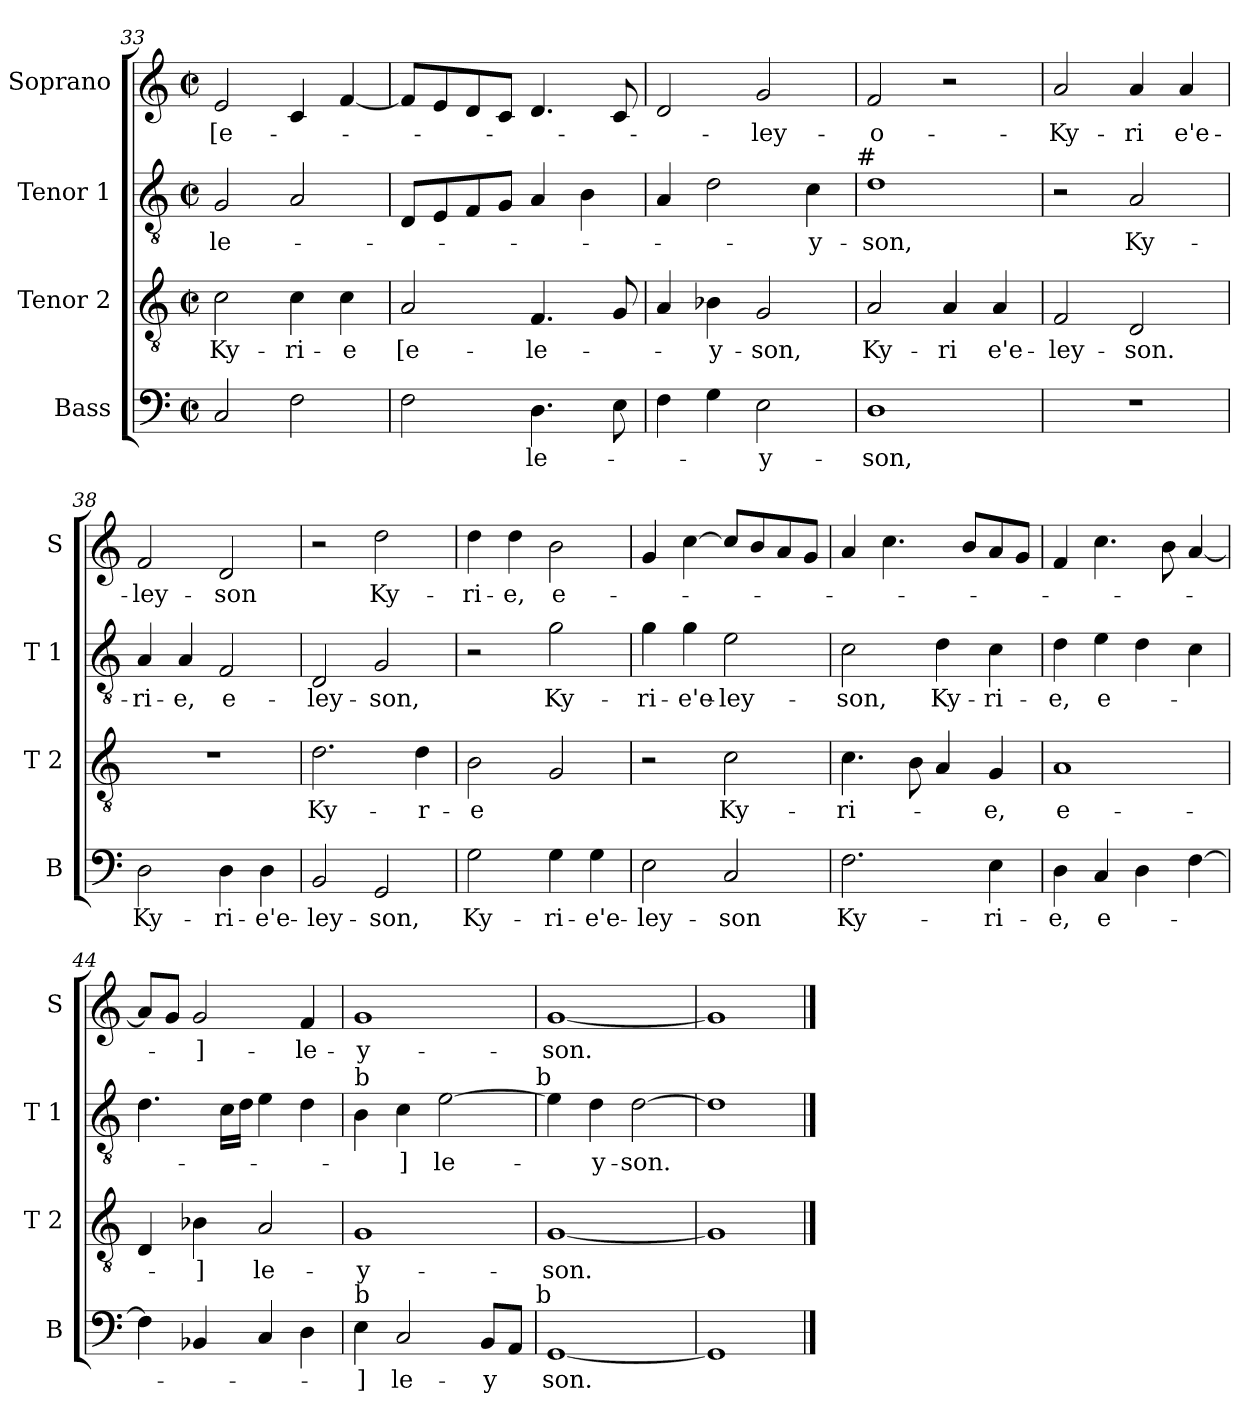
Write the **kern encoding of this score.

**kern	**text	**kern	**text	**kern	**text	**kern	**text
*part4	*part4	*part3	*part3	*part2	*part2	*part1	*part1
*staff4	*staff4	*staff3	*staff3	*staff2	*staff2	*staff1	*staff1
*I"Bass	*	*I"Tenor 2	*	*I"Tenor 1	*	*I"Soprano	*
*I'B	*	*I'T 2	*	*I'T 1	*	*I'S	*
*clefF4	*	*clefGv2	*	*clefGv2	*	*clefG2	*
*k[]	*	*k[]	*	*k[]	*	*k[]	*
*C:	*	*C:	*	*C:	*	*C:	*
*M2/2	*	*M2/2	*	*M2/2	*	*M2/2	*
*met(c|)	*	*met(c|)	*	*met(c|)	*	*met(c|)	*
=33	=33	=33	=33	=33	=33	=33	=33
2C/	.	2c\	Ky-	2G/	-le-	2e/	[e-
2F\	.	4c\	-ri-	2A/	.	4c/	.
.	.	4c\	-e	.	.	[4f/	.
=34	=34	=34	=34	=34	=34	=34	=34
2F\	.	2A/	[e-	8D/L	.	8f/L]	.
.	.	.	.	8E/	.	8e/	.
.	.	.	.	8F/	.	8d/	.
.	.	.	.	8G/J	.	8c/J	.
4.D\	-le-	4.F/	-le-	4A/	.	4.d/	.
.	.	.	.	4B\	.	.	.
8E\	.	8G/	.	.	.	8c/	.
=35	=35	=35	=35	=35	=35	=35	=35
4F\	.	4A/	.	4A/	.	2d/	.
4G\	.	4B-X\	-y-	2d\	.	.	.
2E\	-y-	2G/	-son,	.	.	2g/	-ley-
.	.	.	.	4c\	-y-	.	.
!	!	!	!	!LO:TX:a:t=#	!	!	!
=36	=36	=36	=36	=36	=36	=36	=36
1D	-son,	2A/	Ky-	1d	-son,	2f/	-o-
.	.	4A/	-ri	.	.	2r	-son,
.	.	4A/	e'e-	.	.	.	.
!!LO:LB:g=z
=37	=37	=37	=37	=37	=37	=37	=37
1r	.	2F/	-ley-	2r	.	2a/	Ky-
.	.	2D/	-son.	2A/	Ky-	4a/	-ri
.	.	.	.	.	.	4a/	e'e-
=38	=38	=38	=38	=38	=38	=38	=38
2D\	Ky-	1r	.	4A/	-ri-	2f/	-ley-
.	.	.	.	4A/	-e,	.	.
4D\	-ri-	.	.	2F/	e-	2d/	-son
4D\	-e'e-	.	.	.	.	.	.
=39	=39	=39	=39	=39	=39	=39	=39
2BB/	-ley-	2.d\	Ky-	2D/	-ley-	2r	.
2GG/	-son,	.	.	2G/	-son,	2dd\	Ky-
.	.	4d\	-r-	.	.	.	.
=40	=40	=40	=40	=40	=40	=40	=40
2G\	Ky-	2B\	-e	2r	.	4dd\	-ri-
.	.	.	.	.	.	4dd\	-e,
4G\	-ri-	2G/	.	2g\	Ky-	2b\	e-
4G\	-e'e-	.	.	.	.	.	.
=41	=41	=41	=41	=41	=41	=41	=41
2E\	-ley-	2r	.	4g\	-ri-	4g/	.
.	.	.	.	4g\	-e'e-	[4cc\	.
2C/	-son	2c\	Ky-	2e\	-ley-	8cc/L]	.
.	.	.	.	.	.	8b/	.
.	.	.	.	.	.	8a/	.
.	.	.	.	.	.	8g/J	.
=42	=42	=42	=42	=42	=42	=42	=42
2.F\	Ky-	4.c\	-ri-	2c\	-son,	4a/	.
.	.	.	.	.	.	4.cc\	.
.	.	8B\	.	.	.	.	.
.	.	4A/	.	4d\	Ky-	.	.
.	.	.	.	.	.	8b/L	.
4E\	-ri-	4G/	-e,	4c\	-ri-	8a/	.
.	.	.	.	.	.	8g/J	.
!!LO:LB:g=z
=43	=43	=43	=43	=43	=43	=43	=43
4D\	-e,	1A	e-	4d\	-e,	4f/	.
4C/	e-	.	.	4e\	e-	4.cc\	.
4D\	.	.	.	4d\	.	.	.
.	.	.	.	.	.	8b\	.
[4F\	.	.	.	4c\	.	[4a/	.
=44	=44	=44	=44	=44	=44	=44	=44
4F\]	.	4D/	.	4.d\	.	8a/L]	.
.	.	.	.	.	.	8g/J	.
4BB-X/	.	4B-X\	-]	.	.	2g/	-]-
.	.	.	.	16c\LL	.	.	.
.	.	.	.	16d\JJ	.	.	.
4C/	.	2A/	le-	4e\	.	.	.
4D\	.	.	.	4d\	.	4f/	-le-
=45	=45	=45	=45	=45	=45	=45	=45
!	!	!	!	!LO:TX:a:t=b	!	!	!
!LO:TX:a:t=b	!	!	!	!	!	!	!
4E\	-]	1G	-y-	4B\	.	1g	-y-
2C/	le-	.	.	4c\	-]	.	.
.	.	.	.	[2e\	le-	.	.
8BB/L	-y	.	.	.	.	.	.
8AA/J	.	.	.	.	.	.	.
!	!	!	!	!LO:TX:a:t=b	!	!	!
!LO:TX:a:t=b	!	!	!	!	!	!	!
=46	=46	=46	=46	=46	=46	=46	=46
[1GG	son.	[1G	-son.	4e\]	.	[1g	-son.
.	.	.	.	4d\	-y-	.	.
.	.	.	.	[2d\	-son.	.	.
=47	=47	=47	=47	=47	=47	=47	=47
1GG]	.	1G]	.	1d]	.	1g]	.
==	==	==	==	==	==	==	==
*-	*-	*-	*-	*-	*-	*-	*-
